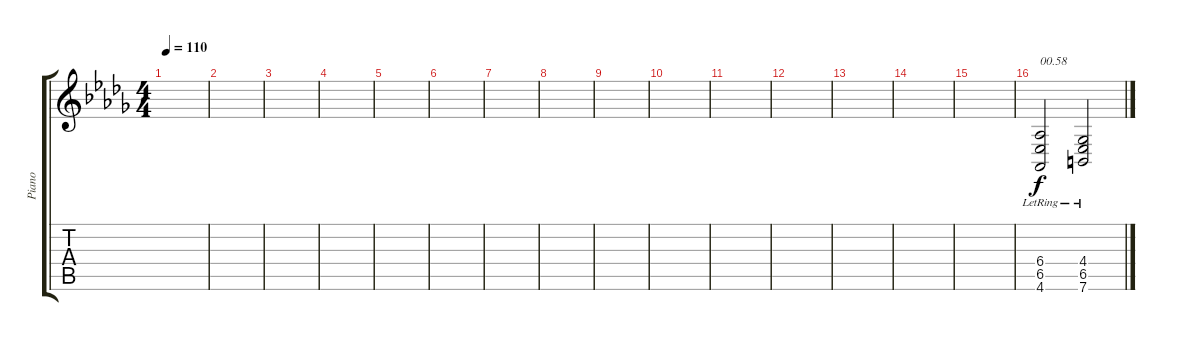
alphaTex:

\track ("Piano" "Piano") {instrument acousticgrandpiano}
\staff {score tabs}
\tuning (E4 B3 G3 D3 A2 E2) {hide}
\ts (4 4)
\tempo 110
\clef g2
\ks db
|
|
|
|
|
|
|
|
|
|
|
|
|
|
|
(6.4{lr} 6.5 4.6).2{txt "00.58"} (4.4{lr} 6.5 7.6).2
